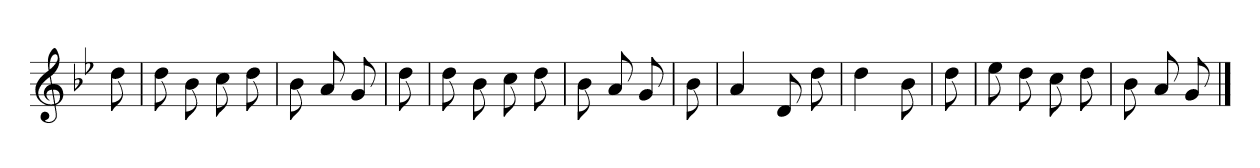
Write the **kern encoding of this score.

**kern
*part1
*staff1
*clefG2
*k[b-e-]
*g:
=
8dd
=1
8dd
8b-
8cc
8dd
=2
8b-
8a
8g
=3
8dd
=4
8dd
8b-
8cc
8dd
=5
8b-
8a
8g
=6
8b-
=7
4a
8d
8dd
=8
4dd
8b-
=9
8dd
=10
8ee-
8dd
8cc
8dd
=11
8b-
8a
8g
==
*-
